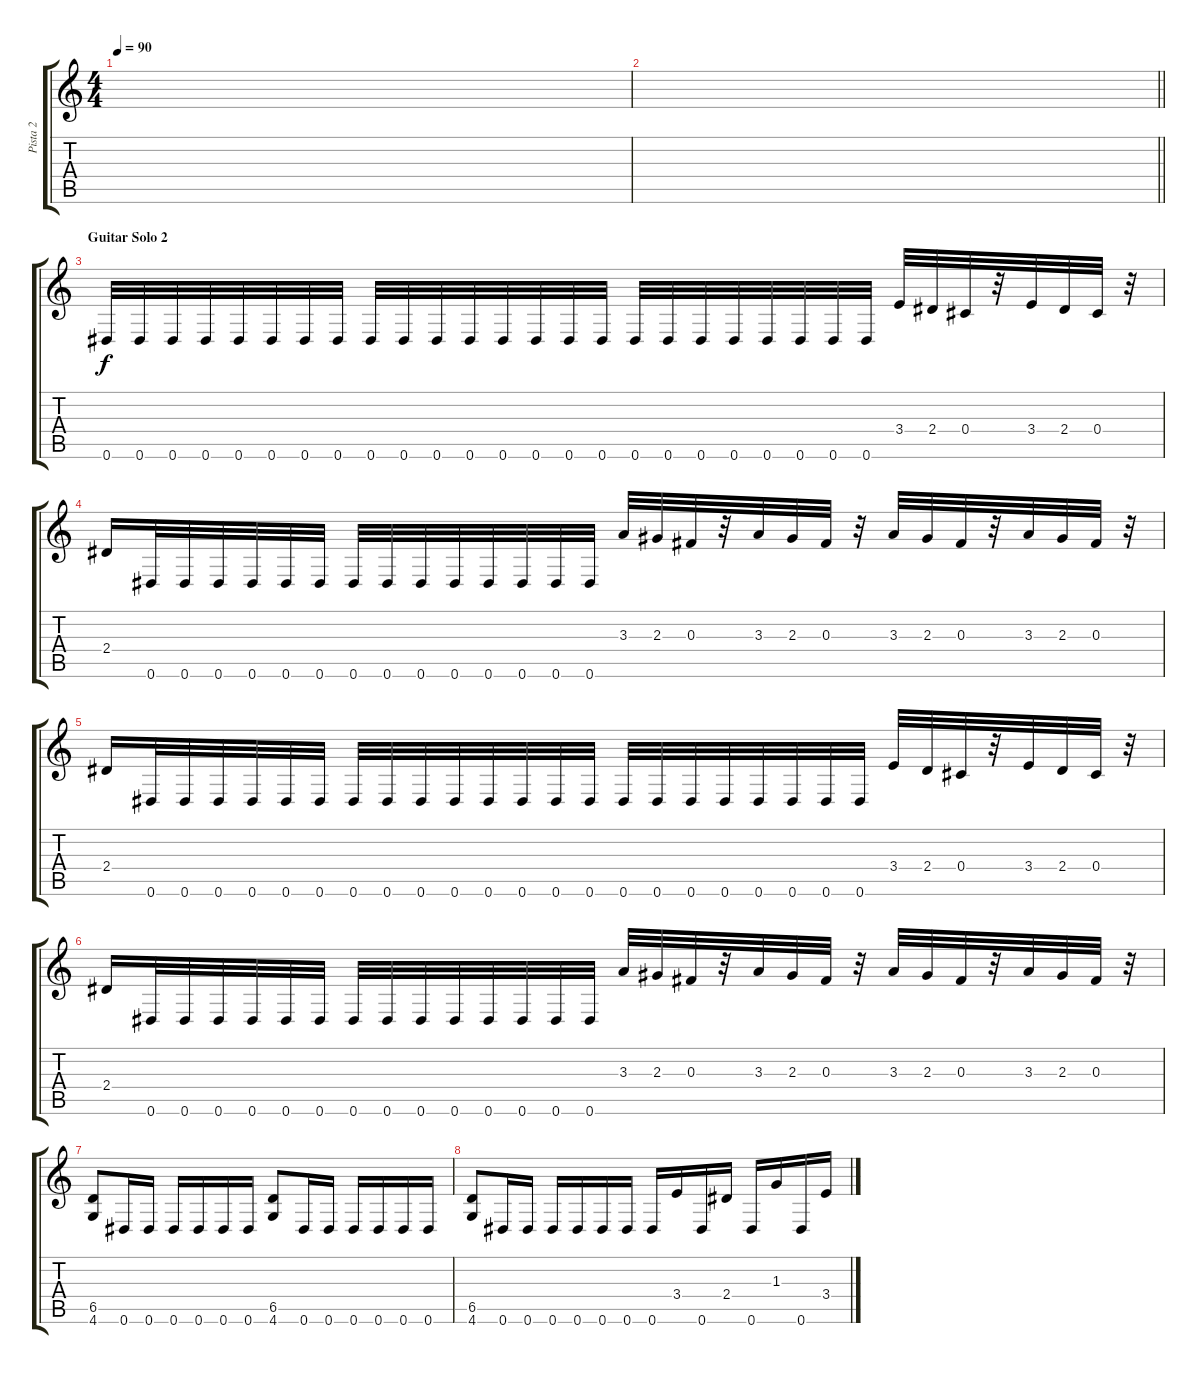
\track ("Pista 2" "Pista 2") {instrument distortionguitar}
\staff {score tabs}
\tuning (Eb4 Bb3 Gb3 Db3 Ab2 Eb2) {hide}
\ts (4 4)
\tempo 90
\clef g2
\ks c
|
\barLineRight lightlight
|
\section ("" "Guitar Solo 2")
0.6.32 0.6.32 0.6.32 0.6.32 0.6.32 0.6.32 0.6.32 0.6.32 0.6.32 0.6.32 0.6.32 0.6.32 0.6.32 0.6.32 0.6.32 0.6.32 0.6.32 0.6.32 0.6.32 0.6.32 0.6.32 0.6.32 0.6.32 0.6.32 3.4.32 2.4.32 0.4.32 r.32 3.4.32 2.4.32 0.4.32 r.32 |
2.4.16 0.6.32 0.6.32 0.6.32 0.6.32 0.6.32 0.6.32 0.6.32 0.6.32 0.6.32 0.6.32 0.6.32 0.6.32 0.6.32 0.6.32 3.3.32 2.3.32 0.3.32 r.32 3.3.32 2.3.32 0.3.32 r.32 3.3.32 2.3.32 0.3.32 r.32 3.3.32 2.3.32 0.3.32 r.32 |
2.4.16 0.6.32 0.6.32 0.6.32 0.6.32 0.6.32 0.6.32 0.6.32 0.6.32 0.6.32 0.6.32 0.6.32 0.6.32 0.6.32 0.6.32 0.6.32 0.6.32 0.6.32 0.6.32 0.6.32 0.6.32 0.6.32 0.6.32 3.4.32 2.4.32 0.4.32 r.32 3.4.32 2.4.32 0.4.32 r.32 |
2.4.16 0.6.32 0.6.32 0.6.32 0.6.32 0.6.32 0.6.32 0.6.32 0.6.32 0.6.32 0.6.32 0.6.32 0.6.32 0.6.32 0.6.32 3.3.32 2.3.32 0.3.32 r.32 3.3.32 2.3.32 0.3.32 r.32 3.3.32 2.3.32 0.3.32 r.32 3.3.32 2.3.32 0.3.32 r.32 |
(6.5 4.6).8 0.6.16 0.6.16 0.6.16 0.6.16 0.6.16 0.6.16 (6.5 4.6).8 0.6.16 0.6.16 0.6.16 0.6.16 0.6.16 0.6.16 |
(6.5 4.6).8 0.6.16 0.6.16 0.6.16 0.6.16 0.6.16 0.6.16 0.6.16 3.4.16 0.6.16 2.4.16 0.6.16 1.3.16 0.6.16 3.4.16
